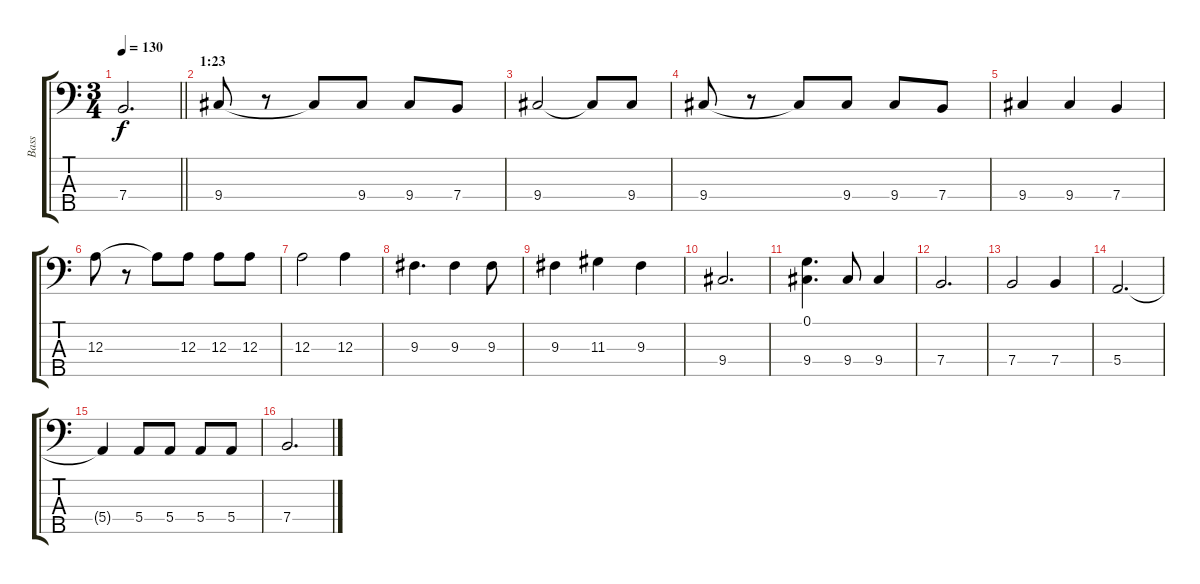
\track ("Bass" "Bass") {instrument electricbassfinger}
\staff {score tabs}
\tuning (G2 D2 A1 E1 B0) {hide}
\ts (3 4)
\tempo 130
\clef f4
\barLineRight lightlight
\ks c
7.4{t}.2{d dy f} |
\section ("" "1:23")
9.4.8 r.8 9.4{t}.8 9.4.8 9.4.8 7.4.8 |
9.4.2 9.4{t}.8 9.4.8 |
9.4.8 r.8 9.4{t}.8 9.4.8 9.4.8 7.4.8 |
9.4.4 9.4.4 7.4.4 |
12.3.8 r.8 12.3{t}.8 12.3.8 12.3.8 12.3.8 |
12.3.2 12.3.4 |
9.3.4{d} 9.3.4 9.3.8 |
9.3.4 11.3.4 9.3.4 |
9.4.2{d} |
(0.1 9.4).4{d} 9.4.8 9.4.4 |
7.4.2{d} |
7.4.2 7.4.4 |
5.4.2{d} |
5.4{t}.4 5.4.8 5.4.8 5.4.8 5.4.8 |
7.4.2{d}
